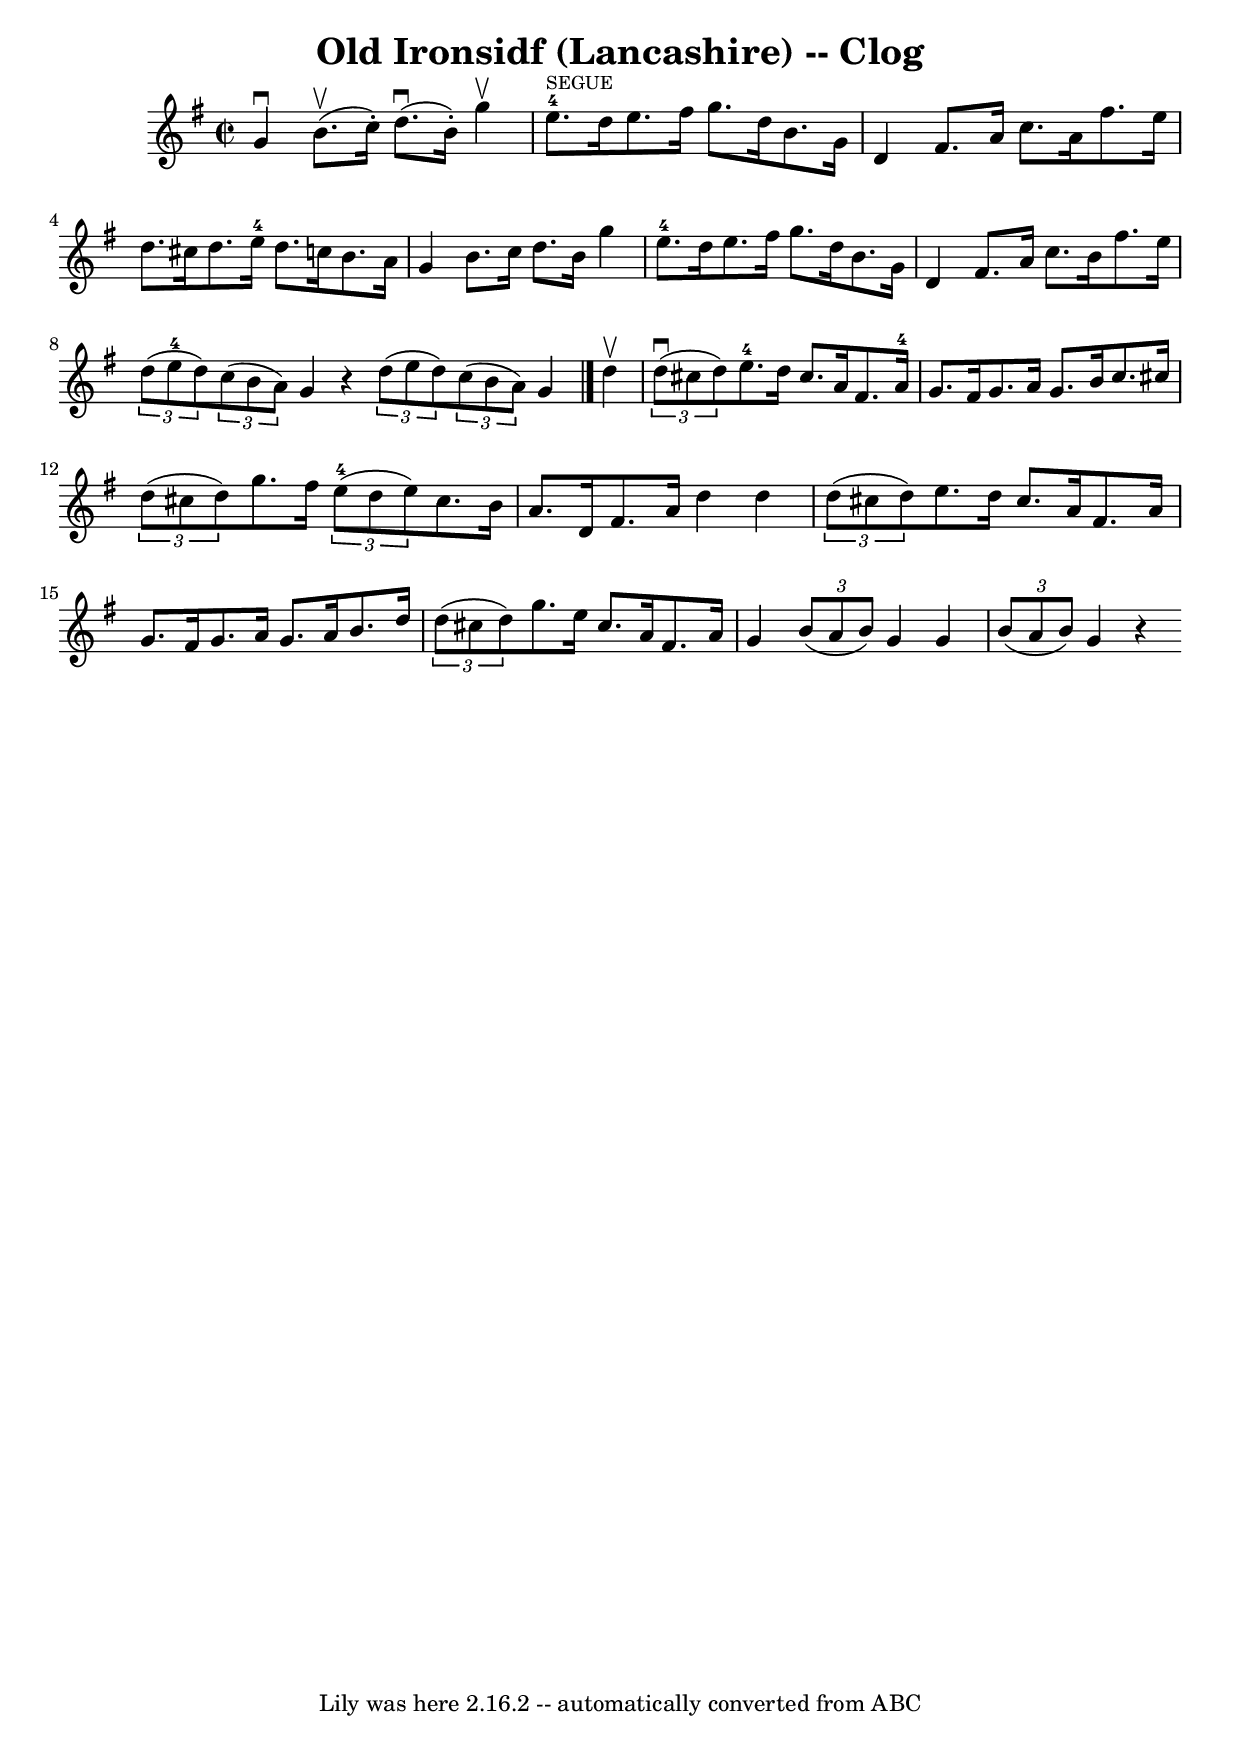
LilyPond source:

\version "2.16.2"
\include "Mammoth.ily"
\header {
  %% book = "Ryan's Mammoth Collection"
 crossRefNumber = "1"
 footnotes = "\\\\157 933"
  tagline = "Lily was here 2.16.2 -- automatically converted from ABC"
  title = "Old Ironsidf (Lancashire) -- Clog"

}
voicedefault =  {


  \override Staff.TimeSignature #'style = #'C
  \time 2/2 
  \key g \major g'4^\downbow b'8.^\upbow(c''16-.) d''8.^\downbow(b'16-.) g''4^\upbow    |
 e''8.^\segue-4 d''16 e''8. fs''16 g''8. d''16 b'8. g'16     |
 d'4 fs'8. a'16 c''8. a'16 fs''8. e''16     |
 d''8. cs''16 d''8. e''16-4 d''8. c''!16 b'8. a'16     |
 g'4 b'8. c''16 d''8. b'16 g''4     |
 e''8.-4 d''16 e''8. fs''16 g''8. d''16 b'8. g'16     |
 d'4 fs'8. a'16 c''8. b'16 fs''8. e''16     |
  
  \times 2/3 { d''8 (e''8-4 d''8) 
	     }   \times 2/3 { c''8 (b'8    
			 a'8)  			    } g'4    r4   \bar ": |"   \times 2/3 { d''8 (e''8 d''8) 
								 }  
  \times 2/3 { c''8 (b'8 a'8)  	     } g'4  \bar "|." d''4^\upbow   |
  \times 2/3 { d''8^\downbow(cs''8 d''8)  	     } e''8.-4 d''16 cs''8. a'16 fs'8. a'16-4    |
 g'8. fs'16 g'8. a'16 g'8. b'16 c''8. cs''16     |
  
  \times 2/3 { d''8 (cs''8 d''8) 
	     } g''8. fs''16      
  \times 2/3 { e''8-4(d''8 e''8)  	     } cs''8. b'16     |
 a'8. d'16 fs'8. a'16 d''4 d''4     |
  \times 2/3 {   
 d''8 (cs''8 d''8) 
  } e''8. d''16 cs''8. a'16 fs'8. a'16     |
 g'8. fs'16 g'8. a'16 g'8. a'16 b'8. d''16     |
  \times 2/3 { d''8 (cs''8 d''8) 
	     } g''8. e''16 cs''8. a'16 fs'8. a'16     |
 g'4    \times 2/3 {   
 b'8 (a'8 b'8)    } g'4  \bar ": |" g'4    \times 2/3 { b'8 (a'8   
				 b'8)  				     } g'4    r4   \bar " |."   

}

\score{
  <<

    \context Staff="default"
    {
      \voicedefault 
      
    }

  >>
  \layout {
    
  }
  \midi {
  }

}
